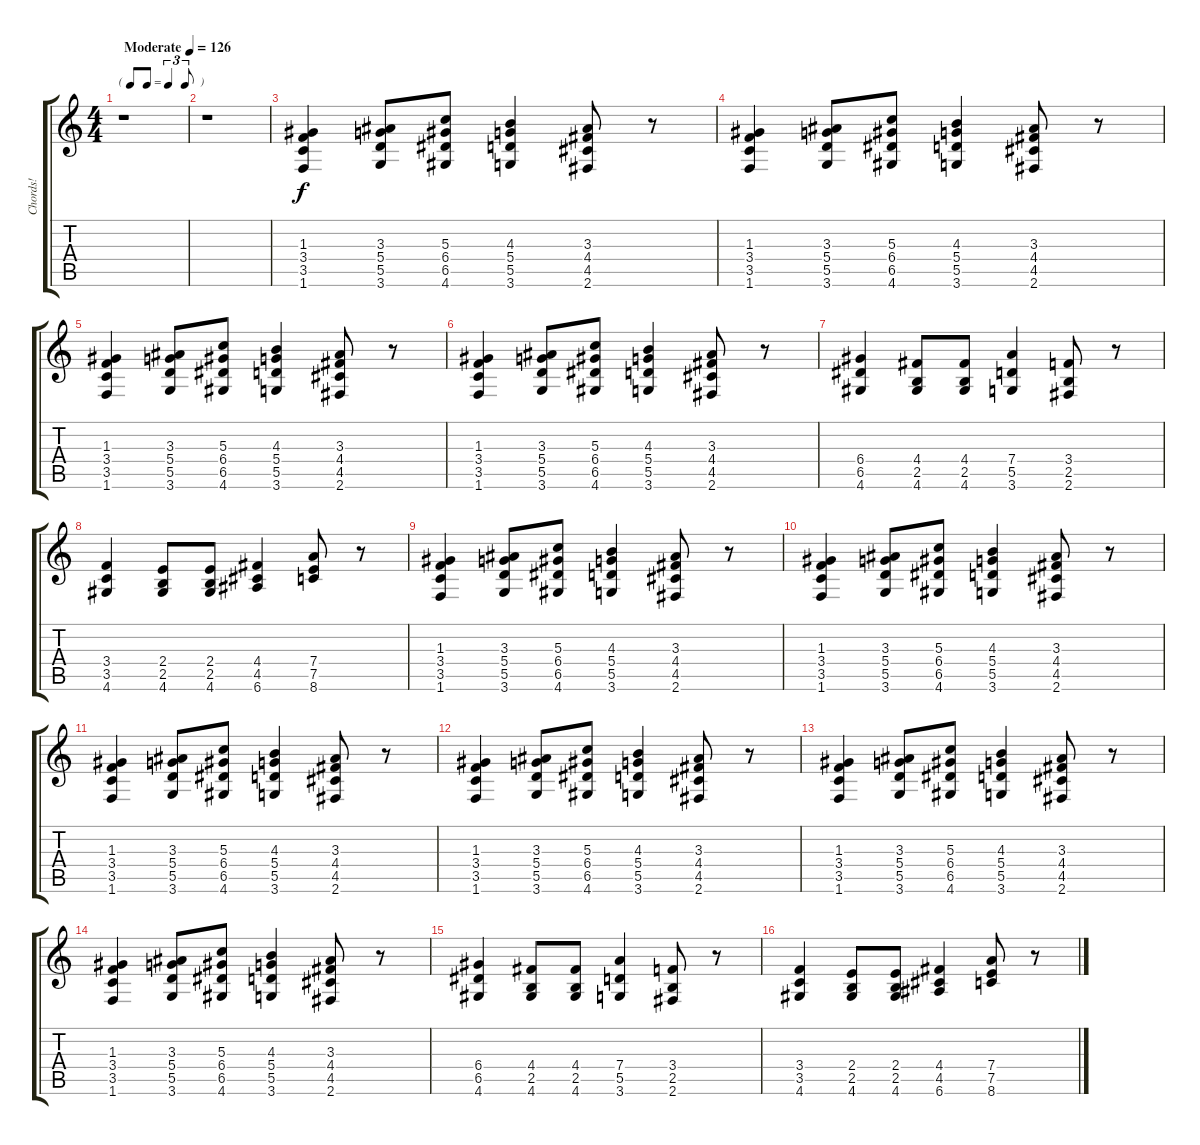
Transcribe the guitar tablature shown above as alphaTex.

\track ("Chords!" "Chords!") {instrument distortionguitar}
\staff {score tabs}
\tuning (E4 B3 G3 D3 A2 E2) {hide}
\ts (4 4)
\tf triplet8th
\tempo (126 "Moderate")
\clef g2
\ks c
r.1{dy f instrument distortionguitar} |
r.1 |
(1.3 3.4 3.5 1.6).4 (3.3 5.4 5.5 3.6).8 (5.3 6.4 6.5 4.6).8 (4.3 5.4 5.5 3.6).4 (3.3 4.4 4.5 2.6).8 r.8 |
(1.3 3.4 3.5 1.6).4 (3.3 5.4 5.5 3.6).8 (5.3 6.4 6.5 4.6).8 (4.3 5.4 5.5 3.6).4 (3.3 4.4 4.5 2.6).8 r.8 |
(1.3 3.4 3.5 1.6).4 (3.3 5.4 5.5 3.6).8 (5.3 6.4 6.5 4.6).8 (4.3 5.4 5.5 3.6).4 (3.3 4.4 4.5 2.6).8 r.8 |
(1.3 3.4 3.5 1.6).4 (3.3 5.4 5.5 3.6).8 (5.3 6.4 6.5 4.6).8 (4.3 5.4 5.5 3.6).4 (3.3 4.4 4.5 2.6).8 r.8 |
(6.4 6.5 4.6).4 (4.4 2.5 4.6).8 (4.4 2.5 4.6).8 (7.4 5.5 3.6).4 (3.4 2.5 2.6).8 r.8 |
(3.4 3.5 4.6).4 (2.4 2.5 4.6).8 (2.4 2.5 4.6).8 (4.4 4.5 6.6).4 (7.4 7.5 8.6).8 r.8 |
(1.3 3.4 3.5 1.6).4 (3.3 5.4 5.5 3.6).8 (5.3 6.4 6.5 4.6).8 (4.3 5.4 5.5 3.6).4 (3.3 4.4 4.5 2.6).8 r.8 |
(1.3 3.4 3.5 1.6).4 (3.3 5.4 5.5 3.6).8 (5.3 6.4 6.5 4.6).8 (4.3 5.4 5.5 3.6).4 (3.3 4.4 4.5 2.6).8 r.8 |
(1.3 3.4 3.5 1.6).4 (3.3 5.4 5.5 3.6).8 (5.3 6.4 6.5 4.6).8 (4.3 5.4 5.5 3.6).4 (3.3 4.4 4.5 2.6).8 r.8 |
(1.3 3.4 3.5 1.6).4 (3.3 5.4 5.5 3.6).8 (5.3 6.4 6.5 4.6).8 (4.3 5.4 5.5 3.6).4 (3.3 4.4 4.5 2.6).8 r.8 |
(1.3 3.4 3.5 1.6).4 (3.3 5.4 5.5 3.6).8 (5.3 6.4 6.5 4.6).8 (4.3 5.4 5.5 3.6).4 (3.3 4.4 4.5 2.6).8 r.8 |
(1.3 3.4 3.5 1.6).4 (3.3 5.4 5.5 3.6).8 (5.3 6.4 6.5 4.6).8 (4.3 5.4 5.5 3.6).4 (3.3 4.4 4.5 2.6).8 r.8 |
(6.4 6.5 4.6).4 (4.4 2.5 4.6).8 (4.4 2.5 4.6).8 (7.4 5.5 3.6).4 (3.4 2.5 2.6).8 r.8 |
(3.4 3.5 4.6).4 (2.4 2.5 4.6).8 (2.4 2.5 4.6).8 (4.4 4.5 6.6).4 (7.4 7.5 8.6).8 r.8
